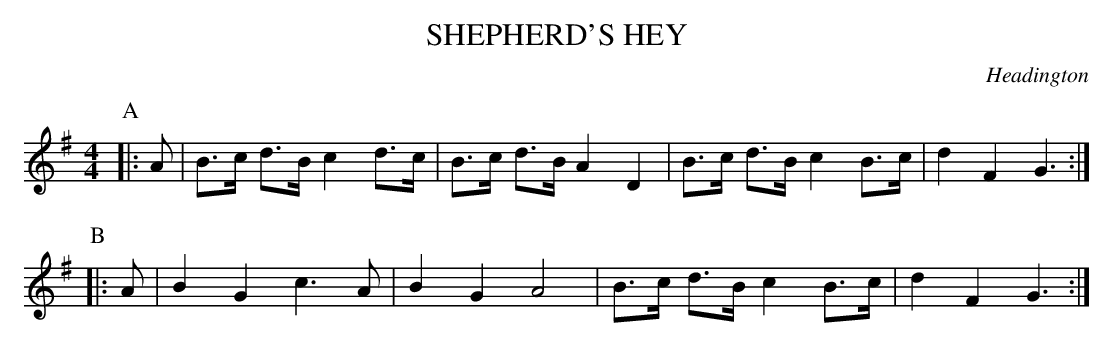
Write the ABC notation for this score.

X:1
T: SHEPHERD'S HEY
O: Headington
M: 4/4
L: 1/8
K: G
P: A
|: A | B>c d>B c2 d>c | B>c d>B A2 D2 | B>c d>B c2 B>c | d2 F2 G3 :|
P: B
|: A | B2  G2  c3   A | B2  G2  A4    | B>c d>B c2 B>c | d2 F2 G3 :|
